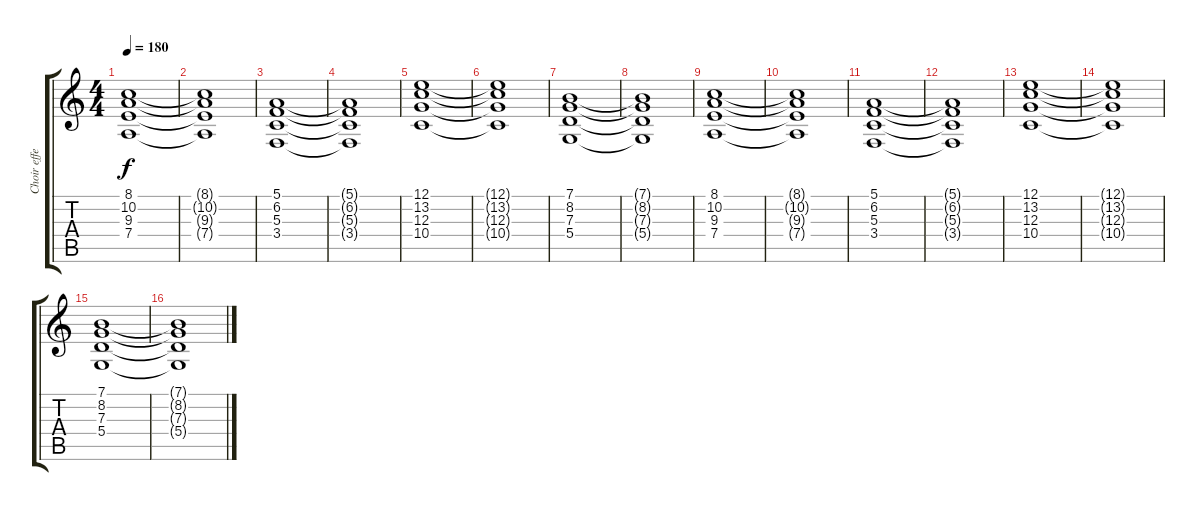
\track ("Choir effect" "Choir effe") {instrument choiraahs}
\staff {score tabs}
\tuning (E4 B3 G3 D3 A2 E2) {hide}
\ts (4 4)
\tempo 180
\clef g2
\ks c
(8.1 10.2 9.3 7.4).1{dy f} |
(8.1{t} 10.2{t} 9.3{t} 7.4{t}).1 |
(5.1 6.2 5.3 3.4).1 |
(5.1{t} 6.2{t} 5.3{t} 3.4{t}).1 |
(12.1 13.2 12.3 10.4).1 |
(12.1{t} 13.2{t} 12.3{t} 10.4{t}).1 |
(7.1 8.2 7.3 5.4).1 |
(7.1{t} 8.2{t} 7.3{t} 5.4{t}).1 |
(8.1 10.2 9.3 7.4).1 |
(8.1{t} 10.2{t} 9.3{t} 7.4{t}).1 |
(5.1 6.2 5.3 3.4).1 |
(5.1{t} 6.2{t} 5.3{t} 3.4{t}).1 |
(12.1 13.2 12.3 10.4).1 |
(12.1{t} 13.2{t} 12.3{t} 10.4{t}).1 |
(7.1 8.2 7.3 5.4).1 |
(7.1{t} 8.2{t} 7.3{t} 5.4{t}).1
